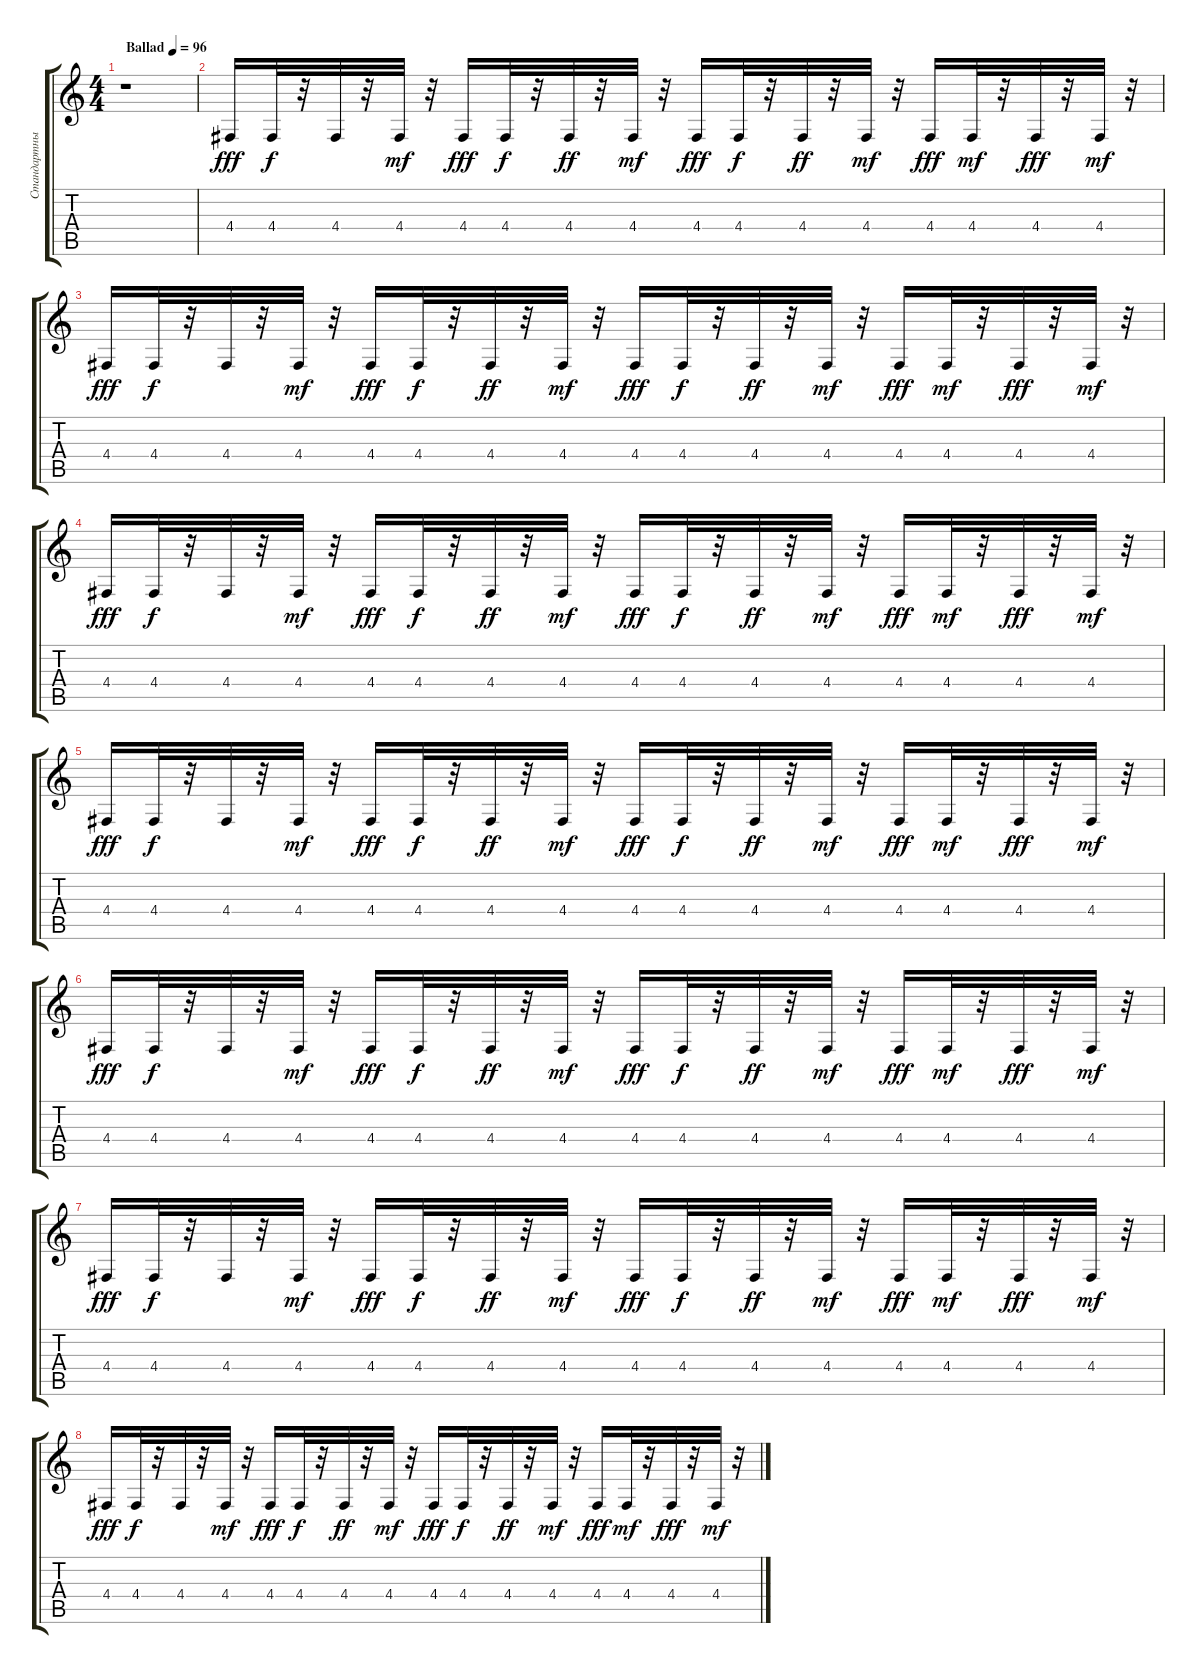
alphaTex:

\track ("Стандартный Набор" "Стандартны") {instrument synthdrum}
\staff {score tabs}
\tuning (E4 B3 G3 D3 A2 E2) {hide}
\ts (4 4)
\tempo (96 "Ballad")
\clef g2
\ks c
r.1{dy fff instrument synthdrum} |
4.4.16{volume 13 balance 8 instrument acousticgrandpiano} 4.4.32{dy f} r.32 4.4.32 r.32 4.4.32{dy mf} r.32 4.4.16{dy fff} 4.4.32{dy f} r.32 4.4.32{dy ff} r.32 4.4.32{dy mf} r.32 4.4.16{dy fff} 4.4.32{dy f} r.32 4.4.32{dy ff} r.32 4.4.32{dy mf} r.32 4.4.16{dy fff} 4.4.32{dy mf} r.32 4.4.32{dy fff} r.32 4.4.32{dy mf} r.32 |
4.4.16{dy fff} 4.4.32{dy f} r.32 4.4.32 r.32 4.4.32{dy mf} r.32 4.4.16{dy fff} 4.4.32{dy f} r.32 4.4.32{dy ff} r.32 4.4.32{dy mf} r.32 4.4.16{dy fff} 4.4.32{dy f} r.32 4.4.32{dy ff} r.32 4.4.32{dy mf} r.32 4.4.16{dy fff} 4.4.32{dy mf} r.32 4.4.32{dy fff} r.32 4.4.32{dy mf} r.32 |
4.4.16{dy fff} 4.4.32{dy f} r.32 4.4.32 r.32 4.4.32{dy mf} r.32 4.4.16{dy fff} 4.4.32{dy f} r.32 4.4.32{dy ff} r.32 4.4.32{dy mf} r.32 4.4.16{dy fff} 4.4.32{dy f} r.32 4.4.32{dy ff} r.32 4.4.32{dy mf} r.32 4.4.16{dy fff} 4.4.32{dy mf} r.32 4.4.32{dy fff} r.32 4.4.32{dy mf} r.32 |
4.4.16{dy fff} 4.4.32{dy f} r.32 4.4.32 r.32 4.4.32{dy mf} r.32 4.4.16{dy fff} 4.4.32{dy f} r.32 4.4.32{dy ff} r.32 4.4.32{dy mf} r.32 4.4.16{dy fff} 4.4.32{dy f} r.32 4.4.32{dy ff} r.32 4.4.32{dy mf} r.32 4.4.16{dy fff} 4.4.32{dy mf} r.32 4.4.32{dy fff} r.32 4.4.32{dy mf} r.32 |
4.4.16{dy fff} 4.4.32{dy f} r.32 4.4.32 r.32 4.4.32{dy mf} r.32 4.4.16{dy fff} 4.4.32{dy f} r.32 4.4.32{dy ff} r.32 4.4.32{dy mf} r.32 4.4.16{dy fff} 4.4.32{dy f} r.32 4.4.32{dy ff} r.32 4.4.32{dy mf} r.32 4.4.16{dy fff} 4.4.32{dy mf} r.32 4.4.32{dy fff} r.32 4.4.32{dy mf} r.32 |
4.4.16{dy fff} 4.4.32{dy f} r.32 4.4.32 r.32 4.4.32{dy mf} r.32 4.4.16{dy fff} 4.4.32{dy f} r.32 4.4.32{dy ff} r.32 4.4.32{dy mf} r.32 4.4.16{dy fff} 4.4.32{dy f} r.32 4.4.32{dy ff} r.32 4.4.32{dy mf} r.32 4.4.16{dy fff} 4.4.32{dy mf} r.32 4.4.32{dy fff} r.32 4.4.32{dy mf} r.32 |
4.4.16{dy fff} 4.4.32{dy f} r.32 4.4.32 r.32 4.4.32{dy mf} r.32 4.4.16{dy fff} 4.4.32{dy f} r.32 4.4.32{dy ff} r.32 4.4.32{dy mf} r.32 4.4.16{dy fff} 4.4.32{dy f} r.32 4.4.32{dy ff} r.32 4.4.32{dy mf} r.32 4.4.16{dy fff} 4.4.32{dy mf} r.32 4.4.32{dy fff} r.32 4.4.32{dy mf} r.32
